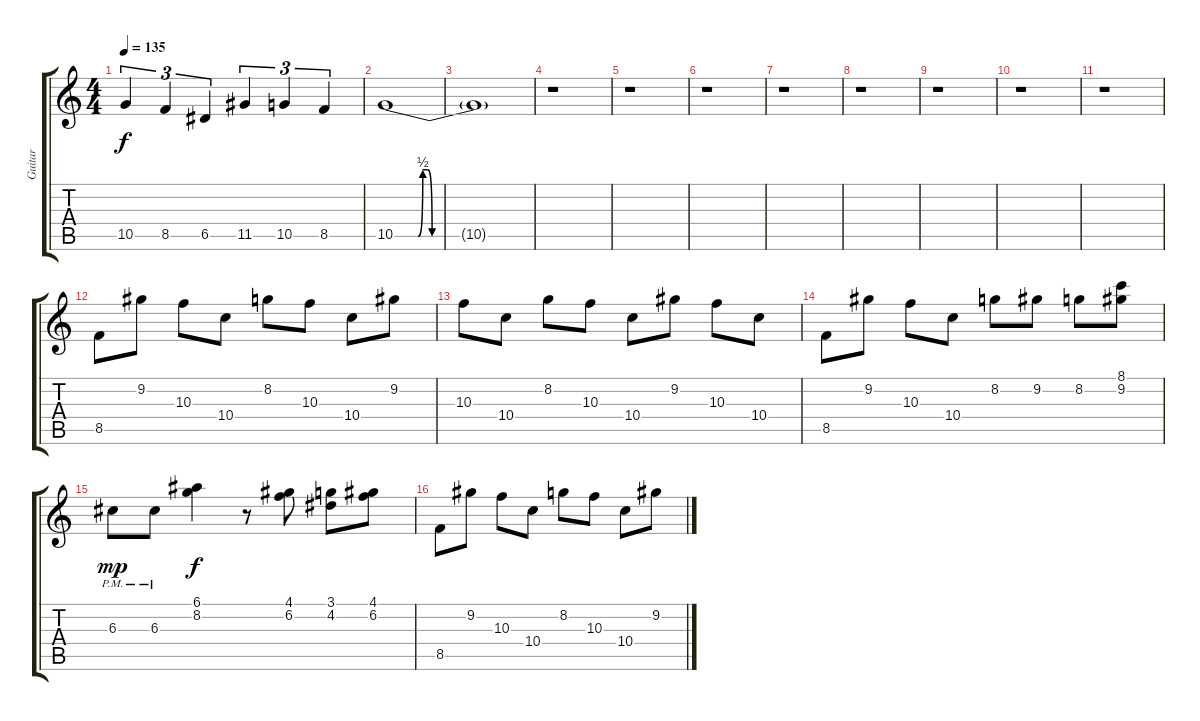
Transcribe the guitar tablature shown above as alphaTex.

\track ("Guitar" "Guitar") {instrument distortionguitar}
\staff {score tabs}
\tuning (E4 B3 G3 D3 A2 E2) {hide}
\ts (4 4)
\tempo 135
\clef g2
\ks c
10.5.4{tu (3 2) dy f} 8.5.4{tu (3 2)} 6.5.4{tu (3 2)} 11.5.4{tu (3 2)} 10.5.4{tu (3 2)} 8.5.4{tu (3 2)} |
10.5{be (custom 0 0 10 0 12 2 14 2 16 0 60 0)}.1 |
10.5{t}.1 |
r.1 |
r.1 |
r.1 |
r.1 |
r.1 |
r.1 |
r.1 |
r.1 |
8.5.8{volume 14} 9.2.8 10.3.8 10.4.8 8.2.8 10.3.8 10.4.8 9.2.8 |
10.3.8 10.4.8 8.2.8 10.3.8 10.4.8 9.2.8 10.3.8 10.4.8 |
8.5.8 9.2.8 10.3.8 10.4.8 8.2.8 9.2.8 8.2.8 (8.1 9.2).8 |
6.3{pm}.8{dy mp} 6.3{pm}.8 (6.1 8.2).4{dy f} r.8 (4.1 6.2).8 (3.1 4.2).8 (4.1 6.2).8 |
8.5.8 9.2.8 10.3.8 10.4.8 8.2.8 10.3.8 10.4.8 9.2.8
